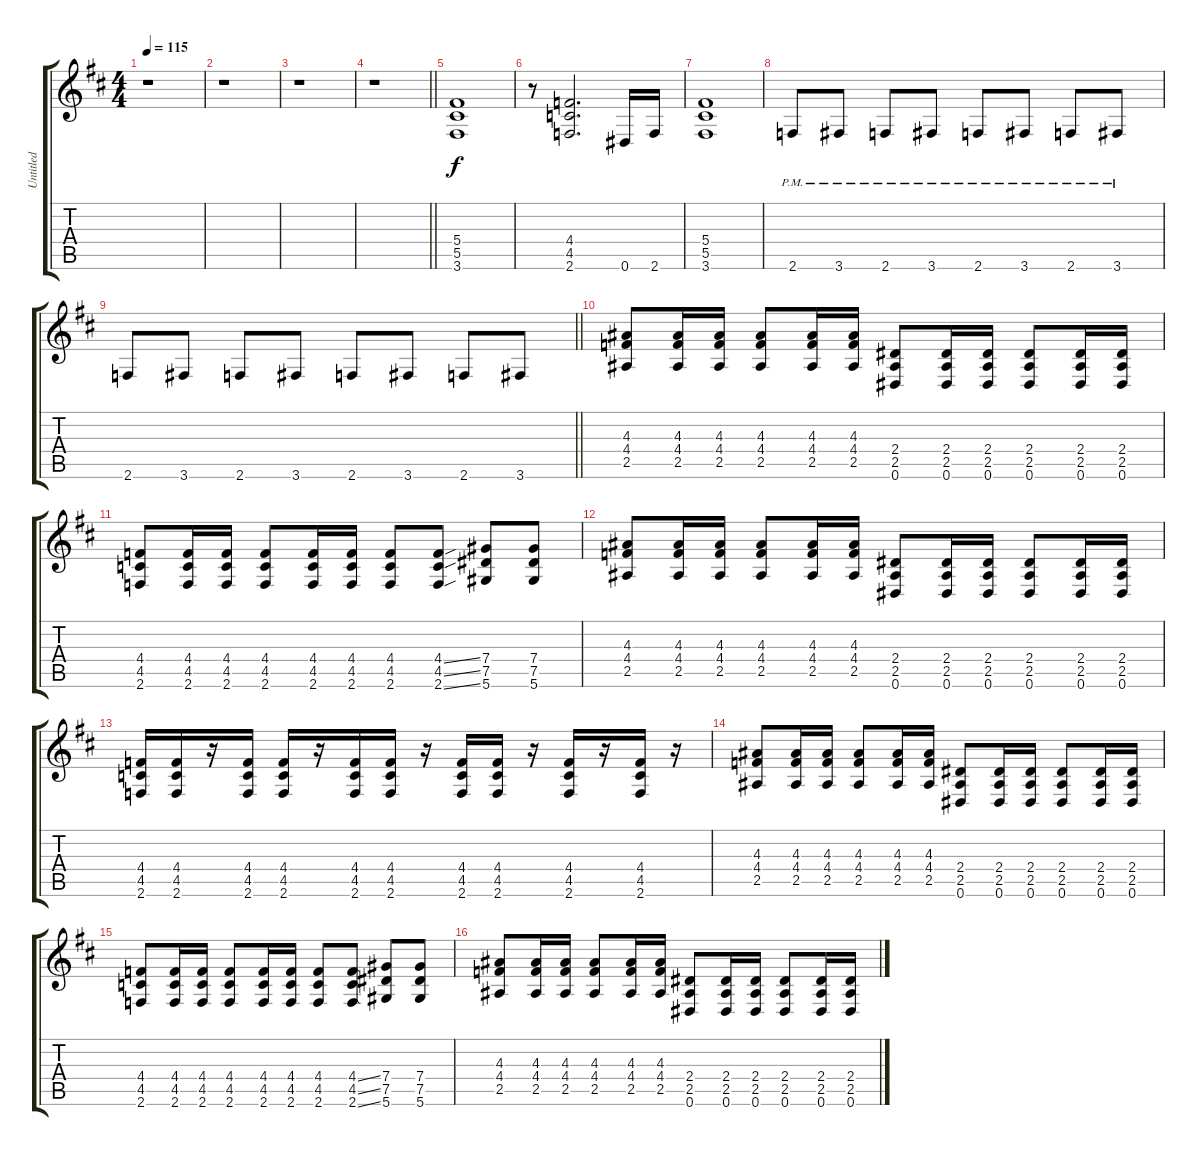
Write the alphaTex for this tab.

\track ("Untitled" "Untitled") {instrument distortionguitar}
\staff {score tabs}
\tuning (Eb4 Bb3 Gb3 Db3 Ab2 Eb2) {hide}
\ts (4 4)
\tempo 115
\clef g2
\ks d
r.1{dy f} |
r.1 |
r.1 |
\barLineRight lightlight
r.1 |
(5.4 5.5 3.6).1 |
r.8 (4.4 4.5 2.6).2{d} 0.6.16 2.6.16 |
(5.4 5.5 3.6).1 |
2.6{pm}.8 3.6{pm}.8 2.6{pm}.8 3.6{pm}.8 2.6{pm}.8 3.6{pm}.8 2.6{pm}.8 3.6{pm}.8 |
\barLineRight lightlight
2.6.8 3.6.8 2.6.8 3.6.8 2.6.8 3.6.8 2.6.8 3.6.8 |
(4.3 4.4 2.5).8 (4.3 4.4 2.5).16 (4.3 4.4 2.5).16 (4.3 4.4 2.5).8 (4.3 4.4 2.5).16 (4.3 4.4 2.5).16 (2.4 2.5 0.6).8 (2.4 2.5 0.6).16 (2.4 2.5 0.6).16 (2.4 2.5 0.6).8 (2.4 2.5 0.6).16 (2.4 2.5 0.6).16 |
(4.4 4.5 2.6).8 (4.4 4.5 2.6).16 (4.4 4.5 2.6).16 (4.4 4.5 2.6).8 (4.4 4.5 2.6).16 (4.4 4.5 2.6).16 (4.4 4.5 2.6).8 (4.4{ss} 4.5{ss} 2.6{ss}).8 (7.4 7.5 5.6).8 (7.4 7.5 5.6).8 |
(4.3 4.4 2.5).8 (4.3 4.4 2.5).16 (4.3 4.4 2.5).16 (4.3 4.4 2.5).8 (4.3 4.4 2.5).16 (4.3 4.4 2.5).16 (2.4 2.5 0.6).8 (2.4 2.5 0.6).16 (2.4 2.5 0.6).16 (2.4 2.5 0.6).8 (2.4 2.5 0.6).16 (2.4 2.5 0.6).16 |
(4.4 4.5 2.6).16 (4.4 4.5 2.6).16 r.16 (4.4 4.5 2.6).16 (4.4 4.5 2.6).16 r.16 (4.4 4.5 2.6).16 (4.4 4.5 2.6).16 r.16 (4.4 4.5 2.6).16 (4.4 4.5 2.6).16 r.16 (4.4 4.5 2.6).16 r.16 (4.4 4.5 2.6).16 r.16 |
(4.3 4.4 2.5).8 (4.3 4.4 2.5).16 (4.3 4.4 2.5).16 (4.3 4.4 2.5).8 (4.3 4.4 2.5).16 (4.3 4.4 2.5).16 (2.4 2.5 0.6).8 (2.4 2.5 0.6).16 (2.4 2.5 0.6).16 (2.4 2.5 0.6).8 (2.4 2.5 0.6).16 (2.4 2.5 0.6).16 |
(4.4 4.5 2.6).8 (4.4 4.5 2.6).16 (4.4 4.5 2.6).16 (4.4 4.5 2.6).8 (4.4 4.5 2.6).16 (4.4 4.5 2.6).16 (4.4 4.5 2.6).8 (4.4{ss} 4.5{ss} 2.6{ss}).8 (7.4 7.5 5.6).8 (7.4 7.5 5.6).8 |
(4.3 4.4 2.5).8 (4.3 4.4 2.5).16 (4.3 4.4 2.5).16 (4.3 4.4 2.5).8 (4.3 4.4 2.5).16 (4.3 4.4 2.5).16 (2.4 2.5 0.6).8 (2.4 2.5 0.6).16 (2.4 2.5 0.6).16 (2.4 2.5 0.6).8 (2.4 2.5 0.6).16 (2.4 2.5 0.6).16
